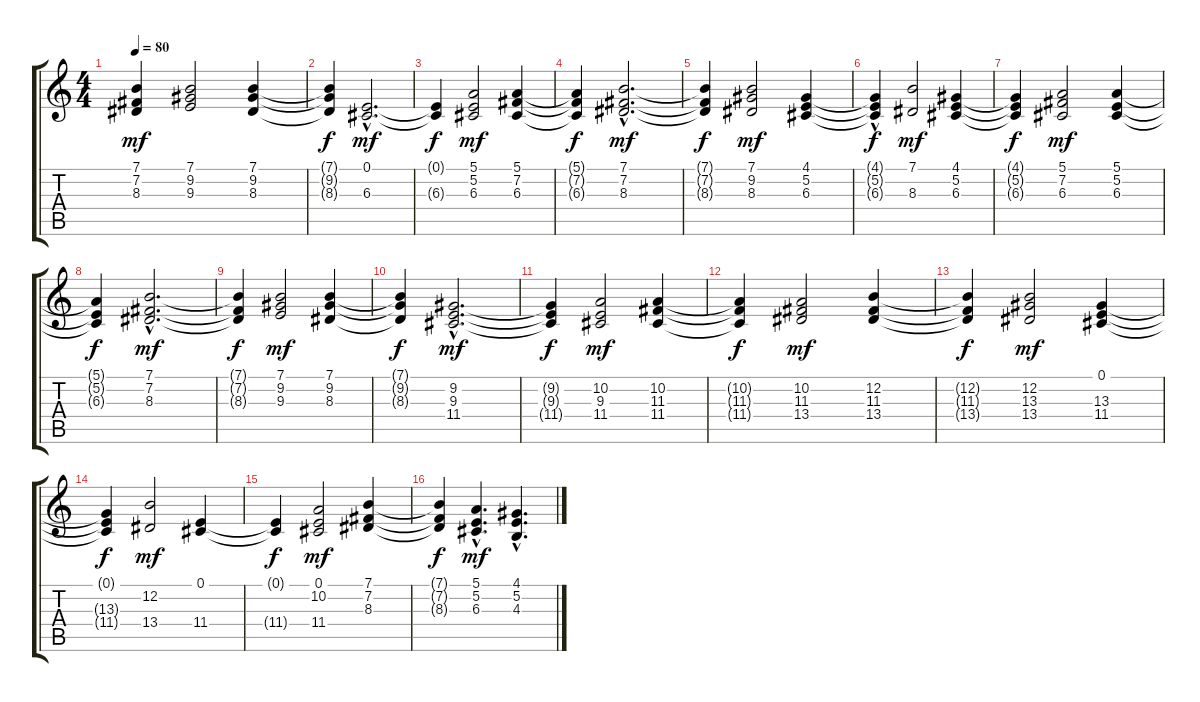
\track "" {instrument stringensemble1}
\staff {score tabs}
\tuning (E4 B3 G3 D3 A2 E2) {hide}
\ts (4 4)
\tempo 80
\clef g2
\ks c
(7.1 7.2 8.3).4{dy mf instrument stringensemble1} (7.1 9.2 9.3).2 (7.1 9.2 8.3).4 |
(7.1{t} 9.2{t} 8.3{t}).4{dy f} (0.1{hac} 6.3{hac}).2{d dy mf} |
(0.1{t} 6.3{t}).4{dy f} (5.1 5.2 6.3).2{dy mf} (5.1 7.2 6.3).4 |
(5.1{t} 7.2{t} 6.3{t}).4{dy f} (7.1{hac} 7.2{hac} 8.3{hac}).2{d dy mf} |
(7.1{t} 7.2{t} 8.3{t}).4{dy f} (7.1 9.2 8.3).2{dy mf} (4.1 5.2 6.3).4 |
(4.1{hac t} 5.2{t} 6.3{t}).4{dy f} (7.1 8.3).2{dy mf} (4.1 5.2 6.3).4 |
(4.1{t} 5.2{t} 6.3{t}).4{dy f} (5.1 7.2 6.3).2{dy mf} (5.1 5.2 6.3).4 |
(5.1{t} 5.2{t} 6.3{t}).4{dy f} (7.1{hac} 7.2{hac} 8.3{hac}).2{d dy mf} |
(7.1{t} 7.2{t} 8.3{t}).4{dy f} (7.1 9.2 9.3).2{dy mf} (7.1 9.2 8.3).4 |
(7.1{t} 9.2{t} 8.3{t}).4{dy f} (9.2{hac} 9.3{hac} 11.4{hac}).2{d dy mf} |
(9.2{t} 9.3{t} 11.4{t}).4{dy f} (10.2 9.3 11.4).2{dy mf} (10.2 11.3 11.4).4 |
(10.2{t} 11.3{t} 11.4{t}).4{dy f} (10.2 11.3 13.4).2{dy mf} (12.2 11.3 13.4).4 |
(12.2{t} 11.3{t} 13.4{t}).4{dy f} (12.2 13.3 13.4).2{dy mf} (0.1 13.3 11.4).4 |
(0.1{t} 13.3{t} 11.4{t}).4{dy f} (12.2 13.4).2{dy mf} (0.1 11.4).4 |
(0.1{t} 11.4{t}).4{dy f} (0.1 10.2 11.4).2{dy mf} (7.1 7.2 8.3).4 |
(7.1{t} 7.2{t} 8.3{t}).4{dy f} (5.1{hac} 5.2{hac} 6.3{hac}).4{d dy mf} (4.1{hac} 5.2{hac} 4.3{hac}).4{d}
